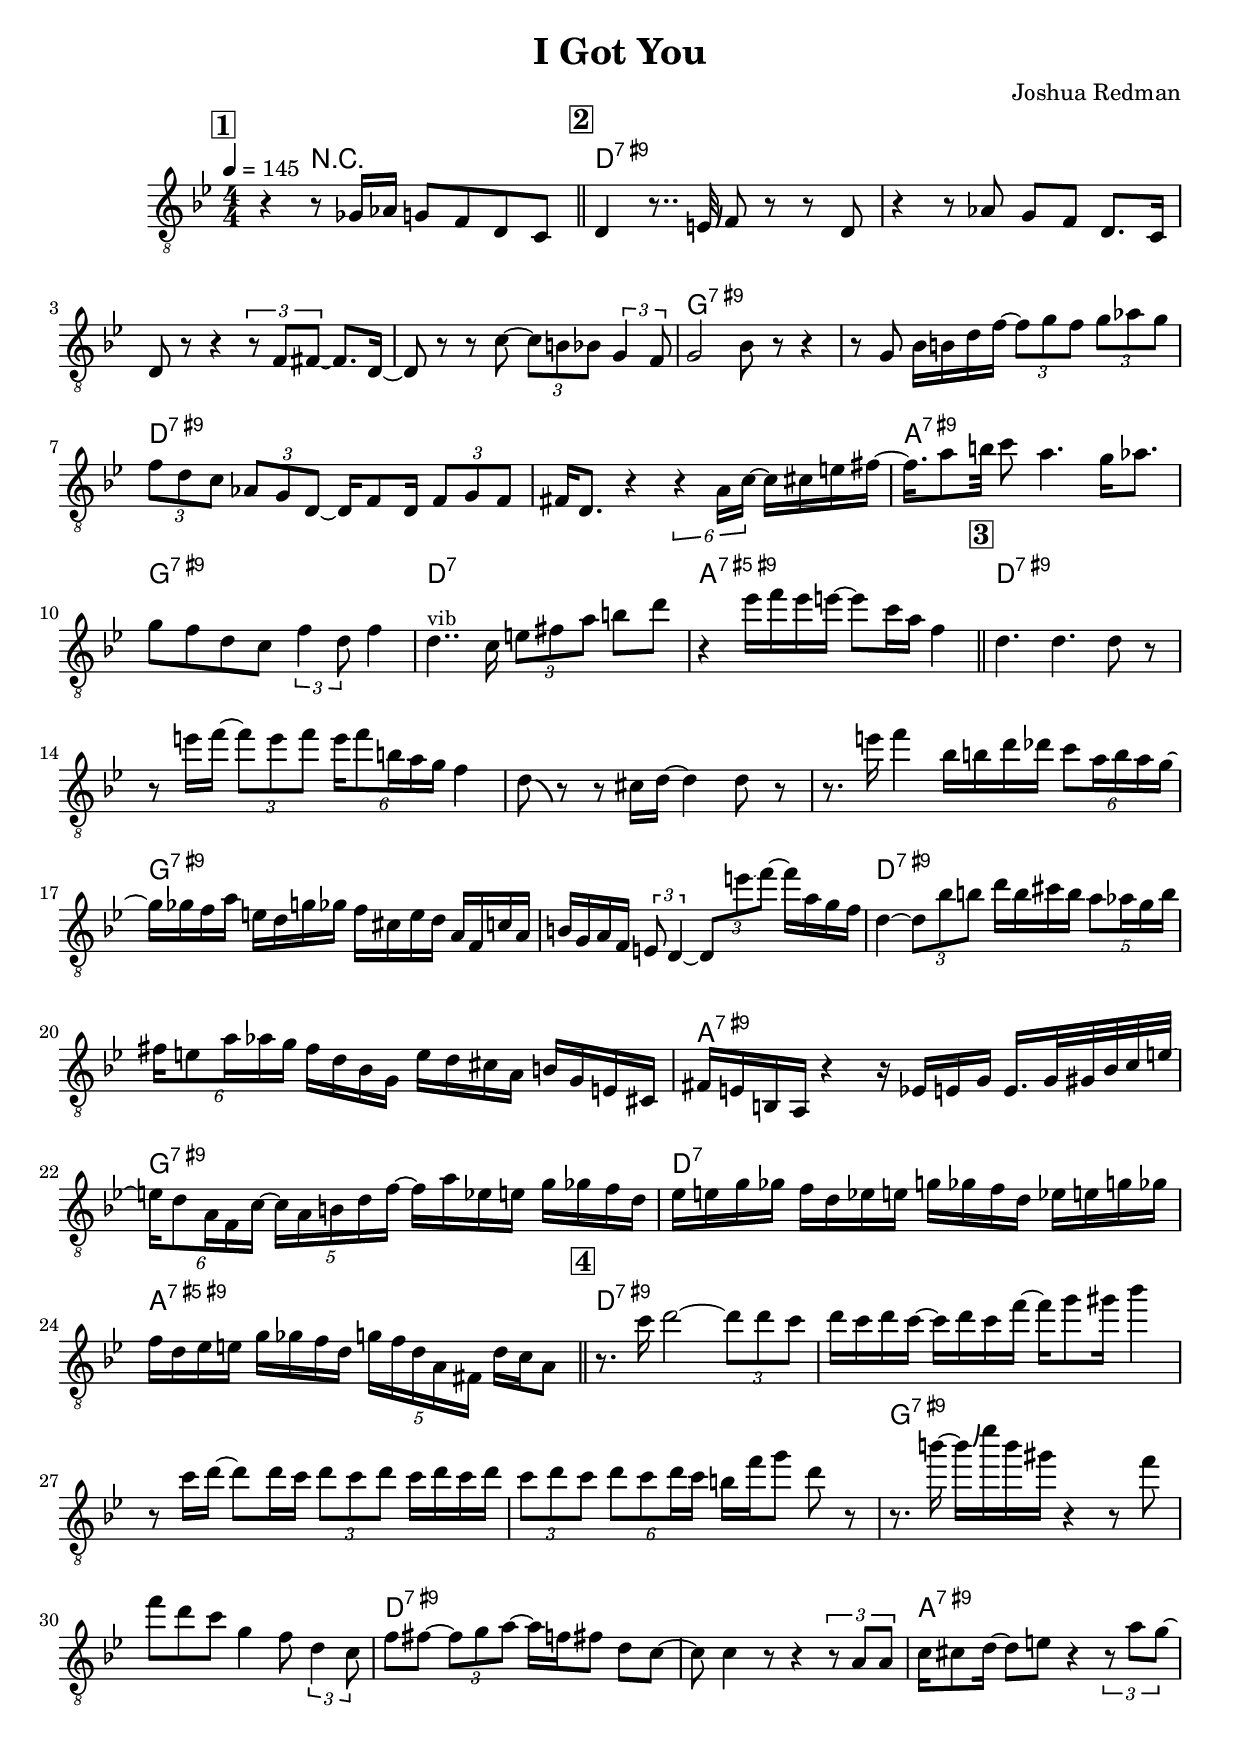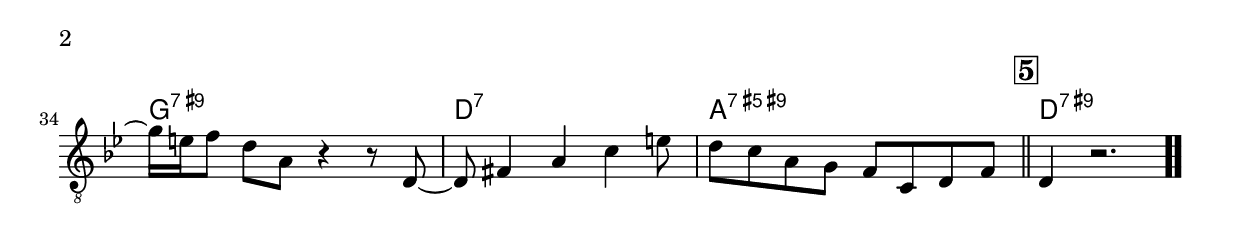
\version "2.13.2"

#(ly:set-option 'point-and-click #f)

\header {
  title = "I Got You"
  composer = "Joshua Redman"
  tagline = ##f
}
global =
{
    \override Staff.TimeSignature #'style = #'()
    \time 4/4
    \clef "treble_8"
    \key g \minor
    \override Rest #'direction = #'0
    \override MultiMeasureRest #'staff-position = #0
}
\score
{
<<
    \transpose c' c'

    \new ChordNames { \chords {
      \set majorSevenSymbol = \markup { "maj7" }
      \set minorChordModifier = \markup { \char ##x2013 }
      | s4 r2. 
      | d1:9+ | s1 | s1 | s1 | g1:9+ | s1 | d1:9+ | s1 
      | a1:9+ | g1:9+ | d1:7 | a1:9+5+ | d1:9+ | s1 | s1 | s1 
      | g1:9+ | s1 | d1:9+ | s1 | a1:9+ | g1:9+ | d1:7 | a1:9+5+ 
      | d1:9+ | s1 | s1 | s1 | g1:9+ | s1 | d1:9+ | s1 
      | a1:9+ | g1:9+ | d1:7 | a1:9+5+ | d1:9+|
      }
      }

    \new Staff
    <<
    \transpose c' c'

    {
      \global
  		%\override Score.MetronomeMark #'transparent = ##t
  		%\override Score.MetronomeMark #'stencil = ##f
  		
  		\override HorizontalBracket #'direction = #UP
  		\override HorizontalBracket #'bracket-flare = #'(0 . 0)
  		
  		\override TextSpanner #'dash-fraction = #1.0
  		\override TextSpanner #'bound-details #'left #'text = \markup{ \concat{\draw-line #'(0 . -1.0) \draw-line #'(1.0 . 0) }}
  		\override TextSpanner #'bound-details #'right #'text = \markup{ \concat{ \draw-line #'(1.0 . 0) \draw-line #'(0 . -1.0) }}
          \set Score.markFormatter = #format-mark-box-numbers


      \tempo 4 = 145
      \set Score.currentBarNumber = #0
     
      \bar "||" \mark \default r4 r8 ges16 aes16 g8 f8 d8 c8 
      \bar "||" \mark \default d4 r8.. e32\bendAfter #+4  f8 r8 r8 d8 
      | r4 r8 aes8 g8 f8 d8. c16 
      | d8 r8 r4 \tuplet 3/2 {r8 f8\glissando  fis8~} fis8. d16~ 
      | d8 r8 r8 c'8~ \tuplet 3/2 {c'8 b8 bes8} \tuplet 3/2 {g4 f8} 
      | g2 bes8 r8 r4 
      | r8 g8 bes16 b16 d'16 f'16~ \tuplet 3/2 {f'8 g'8 f'8} \tuplet 3/2 {g'8 aes'8 g'8} 
      | \tuplet 3/2 {f'8 d'8 c'8} \tuplet 3/2 {aes8 g8 d8~} d16 f8 d16 \tuplet 3/2 {f8 g8 f8} 
      | fis16 d8. r4 \tuplet 6/4 {r4 a16 c'16~} c'16 cis'16 e'16 fis'16~ 
      | fis'16. a'8 b'32 c''8 a'4. g'16\glissando  aes'8. 
      | g'8 f'8 d'8 c'8 \tuplet 3/2 {f'4 d'8} f'4 
      | d'4..^\markup{\left-align \small vib} c'16 \tuplet 3/2 {e'8\glissando  fis'8 a'8} b'8 d''8 
      | r4 es''16 f''16 es''16 e''16~ e''8 c''16 a'16 f'4 
      \bar "||" \mark \default d'4. d'4. d'8 r8 
      | r8 e''16 f''16~ \tuplet 3/2 {f''8 e''8 f''8} \tuplet 6/4 {e''16 f''8 b'16 a'16 g'16} f'4 
      | d'8\bendAfter #-4  r8 r8 cis'16 d'16~ d'4 d'8 r8 
      | r8. e''16 f''4 bes'16 b'16 d''16 des''16 \tuplet 6/4 {c''8 a'16 b'16 a'16 g'16~} 
      | g'16 ges'16 f'16 a'16 e'16 d'16 g'16 ges'16 f'16 cis'16 e'16 d'16 a16 f16 c'16 a16 
      | b16 g16 a16 f16 \tuplet 3/2 {e8 d4~} \tuplet 3/2 {d8 e''8\glissando  f''8~} f''16 a'16 g'16 f'16 
      | d'4~ \tuplet 3/2 {d'8 bes'8 b'8} d''16 b'16 cis''16 b'16 \tuplet 5/4 {a'8 aes'16 g'16 b'16} 
      | \tuplet 6/4 {fis'16 e'8 a'16 aes'16 g'16} fis'16 d'16 bes16 g16 e'16 d'16 cis'16 a16 b16 g16 e16 cis16 
      | fis16 e16 b,16 a,16 r4 r16 es16 e16 g16 e16. g32 gis32 bes32 c'32 e'32~ 
      | \tuplet 6/4 {e'16 d'8 a16 f16 c'16~} \tuplet 5/4 {c'16 a16 b16 d'16 f'16~} f'16 a'16 es'16 e'16 g'16 ges'16 f'16 d'16 
      | es'16 e'16 g'16 ges'16 f'16 d'16 es'16 e'16 g'16 ges'16 f'16 d'16 es'16 e'16 g'16 ges'16 
      | f'16 d'16 es'16 e'16 g'16 ges'16 f'16 d'16 \tuplet 5/4 {g'16 f'16 d'16 a16 fis16} d'16 c'16 a8 
      \bar "||" \mark \default r8. c''16 d''2~ \tuplet 3/2 {d''8 d''8 c''8} 
      | d''16 c''16 d''16 c''16~ c''16 d''16 c''16 f''16~ f''16 g''8 gis''16 bes''4 
      | r8 c''16 d''16~ d''8 d''16 c''16 \tuplet 3/2 {d''8 c''8 d''8} c''16 d''16 c''16 d''16 
      | \tuplet 3/2 {c''8 d''8 c''8} \tuplet 6/4 {d''8 c''8 d''16 c''16} b'16 f''16 g''8 d''8 r8 
      | r8. b''16~ b''16\bendAfter #+4  es'''16 b''16 gis''16 r4 r8 f''8 
      | f''8 d''8 c''8 g'4 f'8 \tuplet 3/2 {d'4 c'8} 
      | f'8\glissando  fis'8~ \tuplet 3/2 {fis'8 g'8 a'8~} a'16 f'16\glissando  fis'8 d'8 c'8~ 
      | c'8 c'4 r8 r4 \tuplet 3/2 {r8 a8 a8} 
      | c'16 cis'8 d'16~ d'8 e'8 r4 \tuplet 3/2 {r8 a'8 g'8~} 
      | g'16 e'16 f'8 d'8 a8 r4 r8 d8~ 
      | d8 fis4 a4 c'4 e'8 
      | d'8 c'8 a8 g8 f8 c8 d8 f8 
      \bar "||" \mark \default d4 r2.\bar  ".."
    }
    >>
>>    
}
